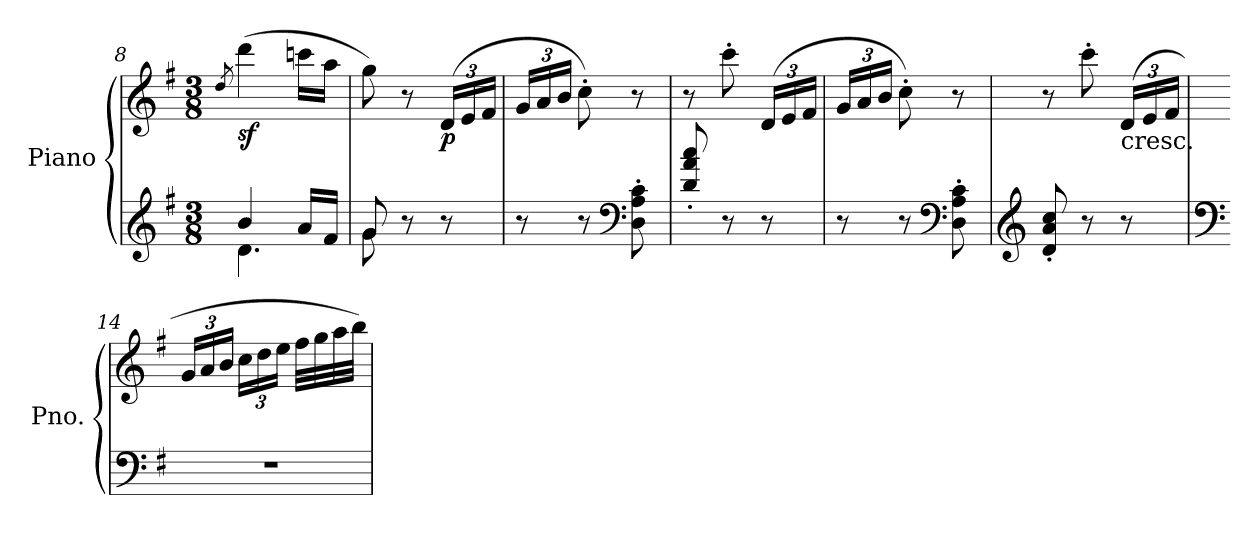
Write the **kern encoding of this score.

**kern	**kern	**dynam
*part1	*part1	*part1
*staff2	*staff1	*staff1/2
*I"Piano	*	*
*I'Pno.	*	*
!!LO:LB:g=z
*clefG2	*clefG2	*
*k[f#]	*k[f#]	*
*M3/8	*M3/8	*
=8	=8	=8
.	8qdd/	.
*^	*^	*
!	!	!	!	!LO:DY:b
4b/	4.d\	(>4ddd\	4dddyy	sf
16a/LL	.	16cccn\LL	8ryy	.
16f#/JJ	.	16aa\JJ	.	.
*	*	*v	*v	*
=9	=9	=9	=9
8g/	8g\	8gg\)	.
8r	4ryy	8r	.
*	*	*Xbrackettup	*
*	*	*MM120	*
!	!	!	!LO:DY:b
8r	.	(>24d/LL	p
.	.	24e/	.
.	.	24f#/JJ	.
*v	*v	*	*
=10	=10	=10
8r	24g/LL	.
.	24a/	.
.	24b/JJ	.
8r	8cc'\)	.
*clefF4	*	*
8D\' 8A\' 8c\'	8r	.
=11	=11	=11
8d/' 8a/' 8cc/'	8r	.
8r	8ccc'\	.
8r	(>24d/LL	.
.	24e/	.
.	24f#/JJ	.
=12	=12	=12
8r	24g/LL	.
.	24a/	.
.	24b/JJ	.
8r	8cc'\)	.
*clefF4	*	*
8D\' 8A\' 8c\'	8r	.
=13	=13	=13
*clefG2	*	*
8d/' 8a/' 8cc/'	8r	.
8r	8ccc'\	.
!	!LO:TX:b:t=cresc.	!
8r	(>24d/LL	.
.	24e/	.
.	24f#/JJ	.
!!LO:LB:g=z
=14	=14	=14
*clefF4	*	*
4.r	24g/LL	.
.	24a/	.
.	24b/JJ	.
.	24cc\LL	.
.	24dd\	.
.	24ee\JJ	.
*	*MM105	*
.	32ff#\LLL	.
.	32gg\	.
.	32aa\	.
.	32bb\JJJ)	.
=	=	=
*-	*-	*-
